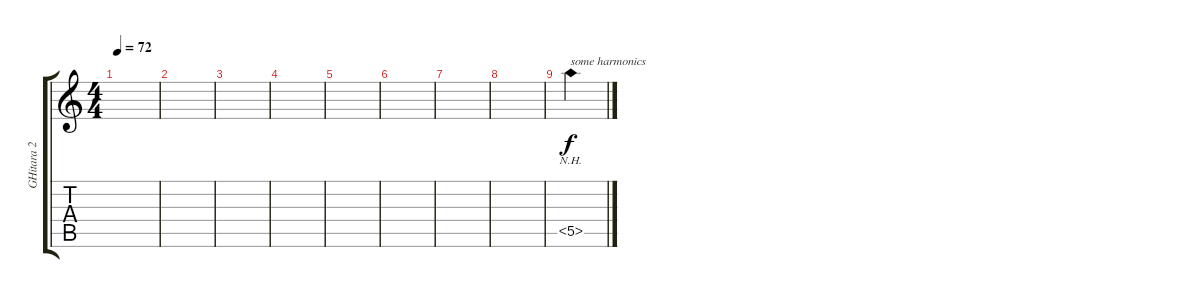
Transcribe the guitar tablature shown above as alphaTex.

\track ("GHitara 2" "GHitara 2") {instrument acousticguitarsteel}
\staff {score tabs}
\tuning (E4 B3 G3 D3 A2 E2) {hide}
\ts (4 4)
\tempo 72
\clef g2
\ks c
|
|
|
|
|
|
|
|
5.5{nh}.4{txt "some harmonics"}
